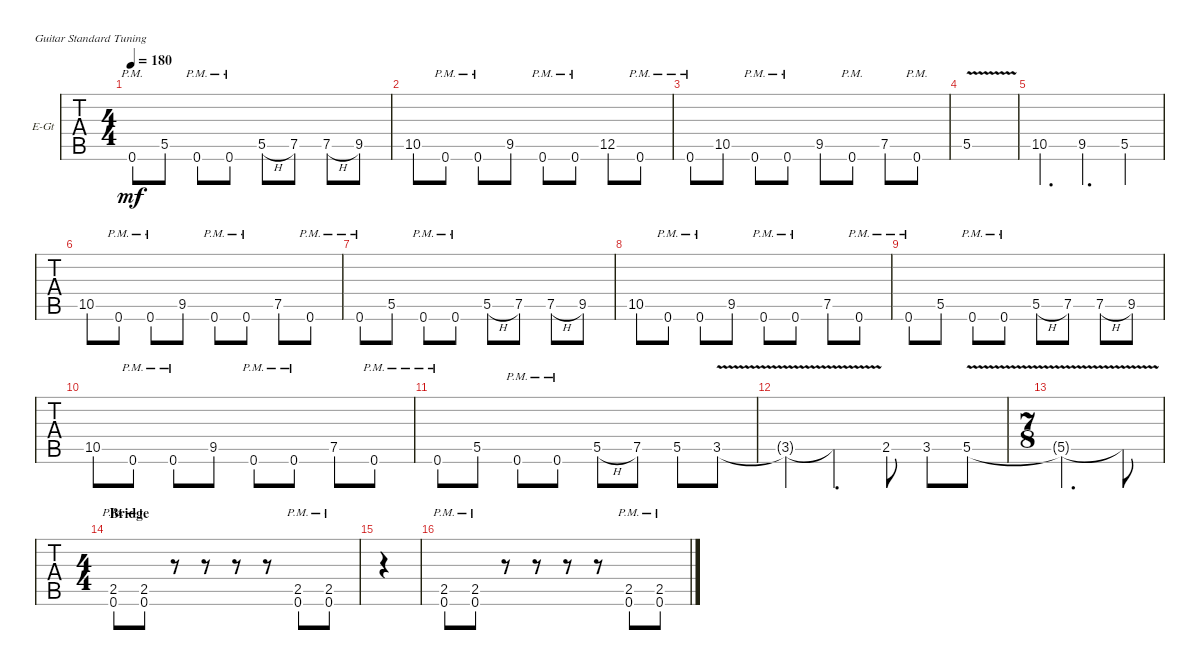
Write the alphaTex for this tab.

\defaultSystemsLayout 4
\bracketExtendMode groupsimilarinstruments
\multiBarRest
\firstSystemTrackNameOrientation horizontal
\otherSystemsTrackNameOrientation horizontal
\track ("Matthew" "E-Gt") {instrument distortionguitar}
\staff {tabs}
\tuning (E4 B3 G3 D3 A2 E2)
\ts (4 4)
\tempo 180
\clef g2
\ks c
0.6{pm}.8{dy mf} 5.5.8 0.6{pm}.8 0.6{pm}.8 5.5{h}.8 7.5.8 7.5{h}.8 9.5.8 |
10.5.8 0.6{pm}.8 0.6{pm}.8 9.5.8 0.6{pm}.8 0.6{pm}.8 12.5.8 0.6{pm}.8 |
0.6{pm}.8 10.5.8 0.6{pm}.8 0.6{pm}.8 9.5.8 0.6{pm}.8 7.5.8 0.6{pm}.8 |
5.5{v}.1 |
10.5.4{d} 9.5.4{d} 5.5.4 |
10.5.8 0.6{pm}.8 0.6{pm}.8 9.5.8 0.6{pm}.8 0.6{pm}.8 7.5.8 0.6{pm}.8 |
0.6{pm}.8 5.5.8 0.6{pm}.8 0.6{pm}.8 5.5{h}.8 7.5.8 7.5{h}.8 9.5.8 |
10.5.8 0.6{pm}.8 0.6{pm}.8 9.5.8 0.6{pm}.8 0.6{pm}.8 7.5.8 0.6{pm}.8 |
0.6{pm}.8 5.5.8 0.6{pm}.8 0.6{pm}.8 5.5{h}.8 7.5.8 7.5{h}.8 9.5.8 |
10.5.8 0.6{pm}.8 0.6{pm}.8 9.5.8 0.6{pm}.8 0.6{pm}.8 7.5.8 0.6{pm}.8 |
0.6{pm}.8 5.5.8 0.6{pm}.8 0.6{pm}.8 5.5{h}.8 7.5.8 5.5.8 3.5{v}.8 |
3.5{v t}.4 3.5{v t}.4{d} 2.5.8 3.5.8 5.5{v}.8 |
\ts (7 8)
5.5{v t}.2{d} 5.5{t}.8 |
\ts (4 4)
\section ("" "Bridge")
(0.6{pm} 2.5{pm}).8 (0.6{pm} 2.5{pm}).8 r.8 r.8 r.8 r.8 (0.6{pm} 2.5{pm}).8 (0.6{pm} 2.5{pm}).8 |
|
(0.6{pm} 2.5{pm}).8 (0.6{pm} 2.5{pm}).8 r.8 r.8 r.8 r.8 (0.6{pm} 2.5{pm}).8 (0.6{pm} 2.5{pm}).8
